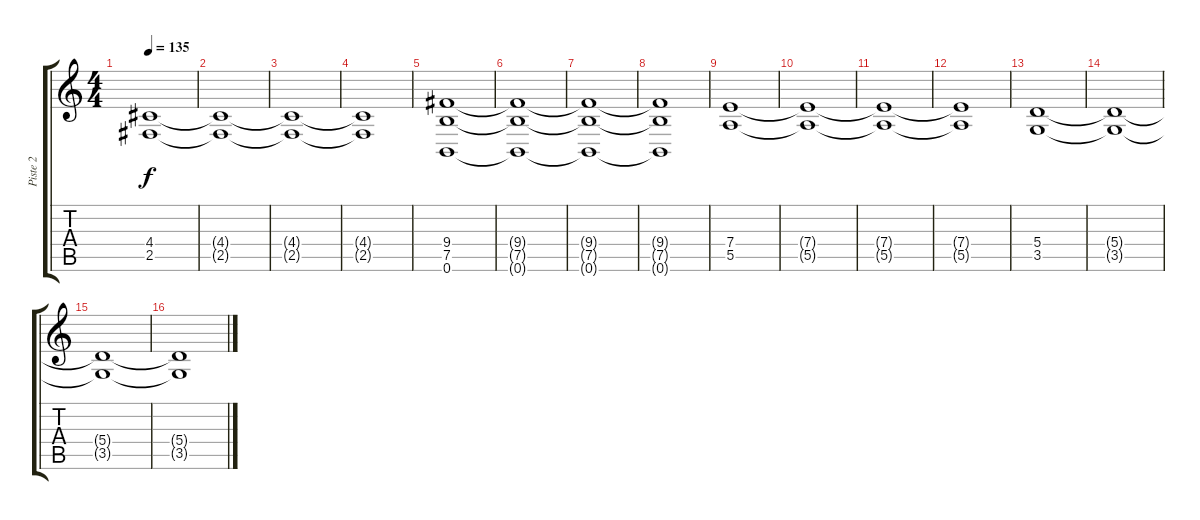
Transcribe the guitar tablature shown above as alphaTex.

\track ("Piste 2" "Piste 2") {instrument distortionguitar}
\staff {score tabs}
\tuning (B3 Gb3 D3 A2 E2 B1) {hide}
\ts (4 4)
\tempo 135
\clef g2
\ks c
(4.4 2.5).1{dy f} |
(4.4{t} 2.5{t}).1 |
(4.4{t} 2.5{t}).1 |
(4.4{t} 2.5{t}).1 |
(9.4 7.5 0.6).1 |
(9.4{t} 7.5{t} 0.6{t}).1 |
(9.4{t} 7.5{t} 0.6{t}).1 |
(9.4{t} 7.5{t} 0.6{t}).1 |
(7.4 5.5).1 |
(7.4{t} 5.5{t}).1 |
(7.4{t} 5.5{t}).1 |
(7.4{t} 5.5{t}).1 |
(5.4 3.5).1 |
(5.4{t} 3.5{t}).1 |
(5.4{t} 3.5{t}).1 |
(5.4{t} 3.5{t}).1
